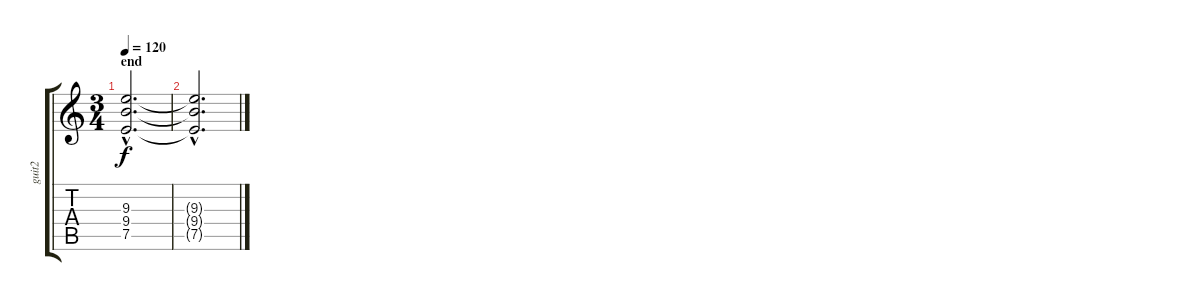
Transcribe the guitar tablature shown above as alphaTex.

\track ("guit2" "guit2") {instrument distortionguitar}
\staff {score tabs}
\tuning (E4 B3 G3 D3 A2 E2) {hide}
\ts (3 4)
\section ("" "end")
\tempo 120
\clef g2
\ks c
(9.3{hac} 9.4{hac} 7.5{hac}).2{d dy f} |
(9.3{hac t} 9.4{hac t} 7.5{hac t}).2{d}
